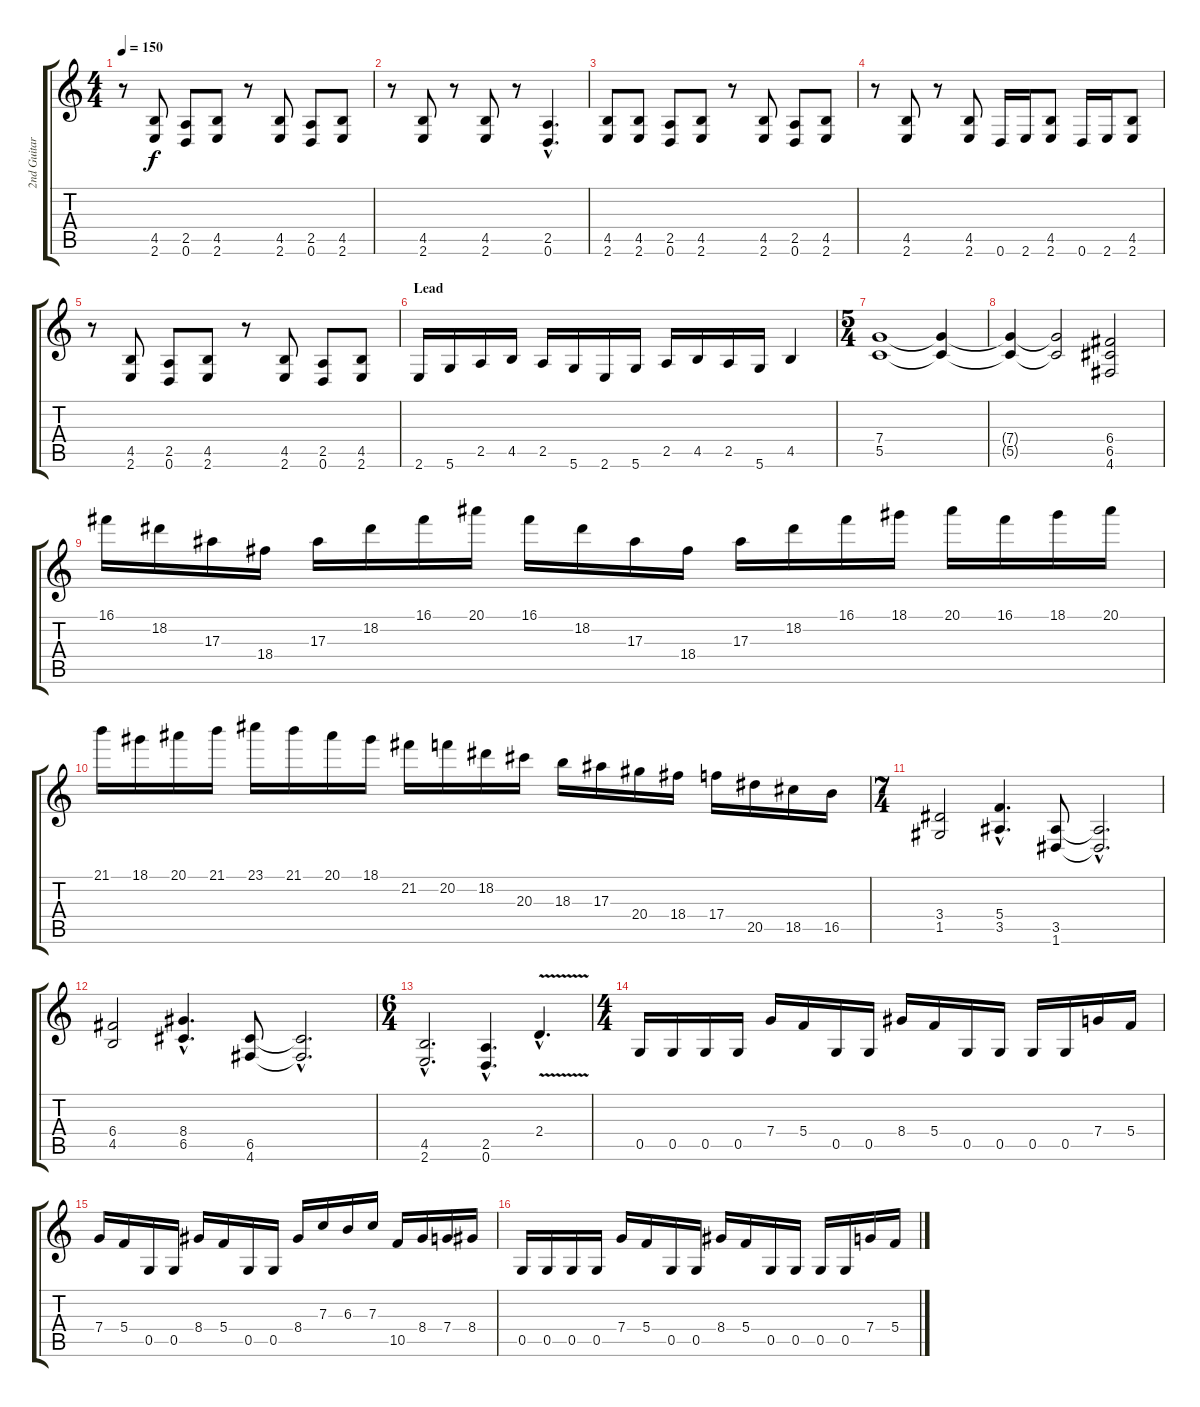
\track ("2nd Guitar" "2nd Guitar") {instrument distortionguitar}
\staff {score tabs}
\tuning (D4 A3 F3 C3 G2 D2) {hide}
\ts (4 4)
\tempo 150
\clef g2
\ks c
r.8{dy f} (4.5 2.6).8 (2.5 0.6).8 (4.5 2.6).8 r.8 (4.5 2.6).8 (2.5 0.6).8 (4.5 2.6).8 |
r.8 (4.5 2.6).8 r.8 (4.5 2.6).8 r.8 (2.5{hac} 0.6{hac}).4{d} |
(4.5 2.6).8 (4.5 2.6).8 (2.5 0.6).8 (4.5 2.6).8 r.8 (4.5 2.6).8 (2.5 0.6).8 (4.5 2.6).8 |
r.8 (4.5 2.6).8 r.8 (4.5 2.6).8 0.6.16 2.6.16 (4.5 2.6).8 0.6.16 2.6.16 (4.5 2.6).8 |
r.8 (4.5 2.6).8 (2.5 0.6).8 (4.5 2.6).8 r.8 (4.5 2.6).8 (2.5 0.6).8 (4.5 2.6).8 |
\section ("" "Lead")
2.6.16 5.6.16 2.5.16 4.5.16 2.5.16 5.6.16 2.6.16 5.6.16 2.5.16 4.5.16 2.5.16 5.6.16 4.5.4 |
\ts (5 4)
(7.4 5.5).1 (7.4{t} 5.5{t}).4 |
(7.4{t} 5.5{t}).4 (7.4{t} 5.5{t}).2 (6.4 6.5 4.6).2 |
16.1.16 18.2.16 17.3.16 18.4.16 17.3.16 18.2.16 16.1.16 20.1.16 16.1.16 18.2.16 17.3.16 18.4.16 17.3.16 18.2.16 16.1.16 18.1.16 20.1.16 16.1.16 18.1.16 20.1.16 |
21.1.16 18.1.16 20.1.16 21.1.16 23.1.16 21.1.16 20.1.16 18.1.16 21.2.16 20.2.16 18.2.16 20.3.16 18.3.16 17.3.16 20.4.16 18.4.16 17.4.16 20.5.16 18.5.16 16.5.16 |
\ts (7 4)
(3.4 1.5).2 (5.4{hac} 3.5{hac}).4{d} (3.5 1.6).8 (3.5{hac t} 1.6{hac t}).2{d} |
(6.4 4.5).2 (8.4{hac} 6.5{hac}).4{d} (6.5 4.6).8 (6.5{hac t} 4.6{hac t}).2{d} |
\ts (6 4)
(4.5{hac} 2.6{hac}).2{d} (2.5{hac} 0.6{hac}).4{d} 2.4{v hac}.4{d} |
\ts (4 4)
0.5.16 0.5.16 0.5.16 0.5.16 7.4.16 5.4.16 0.5.16 0.5.16 8.4.16 5.4.16 0.5.16 0.5.16 0.5.16 0.5.16 7.4.16 5.4.16 |
7.4.16 5.4.16 0.5.16 0.5.16 8.4.16 5.4.16 0.5.16 0.5.16 8.4.16 7.3.16 6.3.16 7.3.16 10.5.16 8.4.16 7.4.16 8.4.16 |
0.5.16 0.5.16 0.5.16 0.5.16 7.4.16 5.4.16 0.5.16 0.5.16 8.4.16 5.4.16 0.5.16 0.5.16 0.5.16 0.5.16 7.4.16 5.4.16
